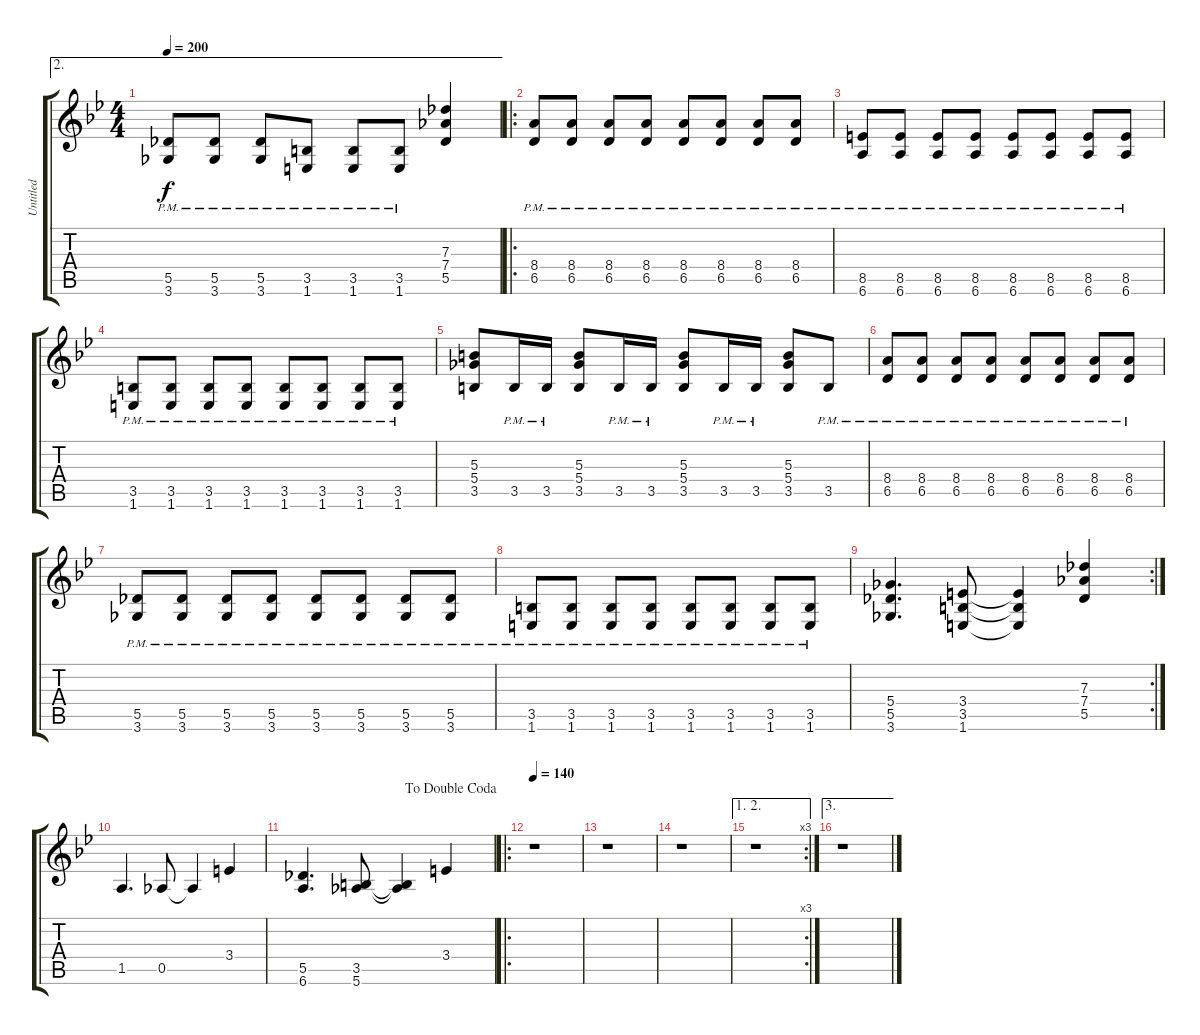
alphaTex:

\track ("Untitled" "Untitled") {instrument distortionguitar}
\staff {score tabs}
\tuning (Eb4 Bb3 Gb3 Db3 Ab2 Eb2) {hide}
\ae 2
\ts (4 4)
\tempo 200
\clef g2
\ks bb
(5.5{pm} 3.6{pm}).8{dy f} (5.5{pm} 3.6{pm}).8 (5.5{pm} 3.6{pm}).8 (3.5{pm} 1.6{pm}).8 (3.5{pm} 1.6{pm}).8 (3.5{pm} 1.6{pm}).8 (7.3 7.4 5.5).4 |
\ro
(8.4{pm} 6.5{pm}).8 (8.4{pm} 6.5{pm}).8 (8.4{pm} 6.5{pm}).8 (8.4{pm} 6.5{pm}).8 (8.4{pm} 6.5{pm}).8 (8.4{pm} 6.5{pm}).8 (8.4{pm} 6.5{pm}).8 (8.4{pm} 6.5{pm}).8 |
(8.5{pm} 6.6{pm}).8 (8.5{pm} 6.6{pm}).8 (8.5{pm} 6.6{pm}).8 (8.5{pm} 6.6{pm}).8 (8.5{pm} 6.6{pm}).8 (8.5{pm} 6.6{pm}).8 (8.5{pm} 6.6{pm}).8 (8.5{pm} 6.6{pm}).8 |
(3.5{pm} 1.6{pm}).8 (3.5{pm} 1.6{pm}).8 (3.5{pm} 1.6{pm}).8 (3.5{pm} 1.6{pm}).8 (3.5{pm} 1.6{pm}).8 (3.5{pm} 1.6{pm}).8 (3.5{pm} 1.6{pm}).8 (3.5{pm} 1.6{pm}).8 |
(5.3 5.4 3.5).8 3.5{pm}.16 3.5{pm}.16 (5.3 5.4 3.5).8 3.5{pm}.16 3.5{pm}.16 (5.3 5.4 3.5).8 3.5{pm}.16 3.5{pm}.16 (5.3 5.4 3.5).8 3.5{pm}.8 |
(8.4{pm} 6.5{pm}).8 (8.4{pm} 6.5{pm}).8 (8.4{pm} 6.5{pm}).8 (8.4{pm} 6.5{pm}).8 (8.4{pm} 6.5{pm}).8 (8.4{pm} 6.5{pm}).8 (8.4{pm} 6.5{pm}).8 (8.4{pm} 6.5{pm}).8 |
(5.5{pm} 3.6{pm}).8 (5.5{pm} 3.6{pm}).8 (5.5{pm} 3.6{pm}).8 (5.5{pm} 3.6{pm}).8 (5.5{pm} 3.6{pm}).8 (5.5{pm} 3.6{pm}).8 (5.5{pm} 3.6{pm}).8 (5.5{pm} 3.6{pm}).8 |
(3.5{pm} 1.6{pm}).8 (3.5{pm} 1.6{pm}).8 (3.5{pm} 1.6{pm}).8 (3.5{pm} 1.6{pm}).8 (3.5{pm} 1.6{pm}).8 (3.5{pm} 1.6{pm}).8 (3.5{pm} 1.6{pm}).8 (3.5{pm} 1.6{pm}).8 |
\rc 2
(5.4 5.5 3.6).4{d} (3.4 3.5 1.6).8 (3.4{t} 3.5{t} 1.6{t}).4 (7.3 7.4 5.5).4 |
1.5.4{d} 0.5.8 0.5{t}.4 3.4.4 |
\jump dadoublecoda
(5.5 6.6).4{d} (3.5 5.6).8 (3.5{t} 5.6{t}).4 3.4.4 |
\ro
\tempo 140
r.1 |
r.1 |
r.1 |
\ae (1 2)
\rc 3
r.1 |
\ae 3
r.1
